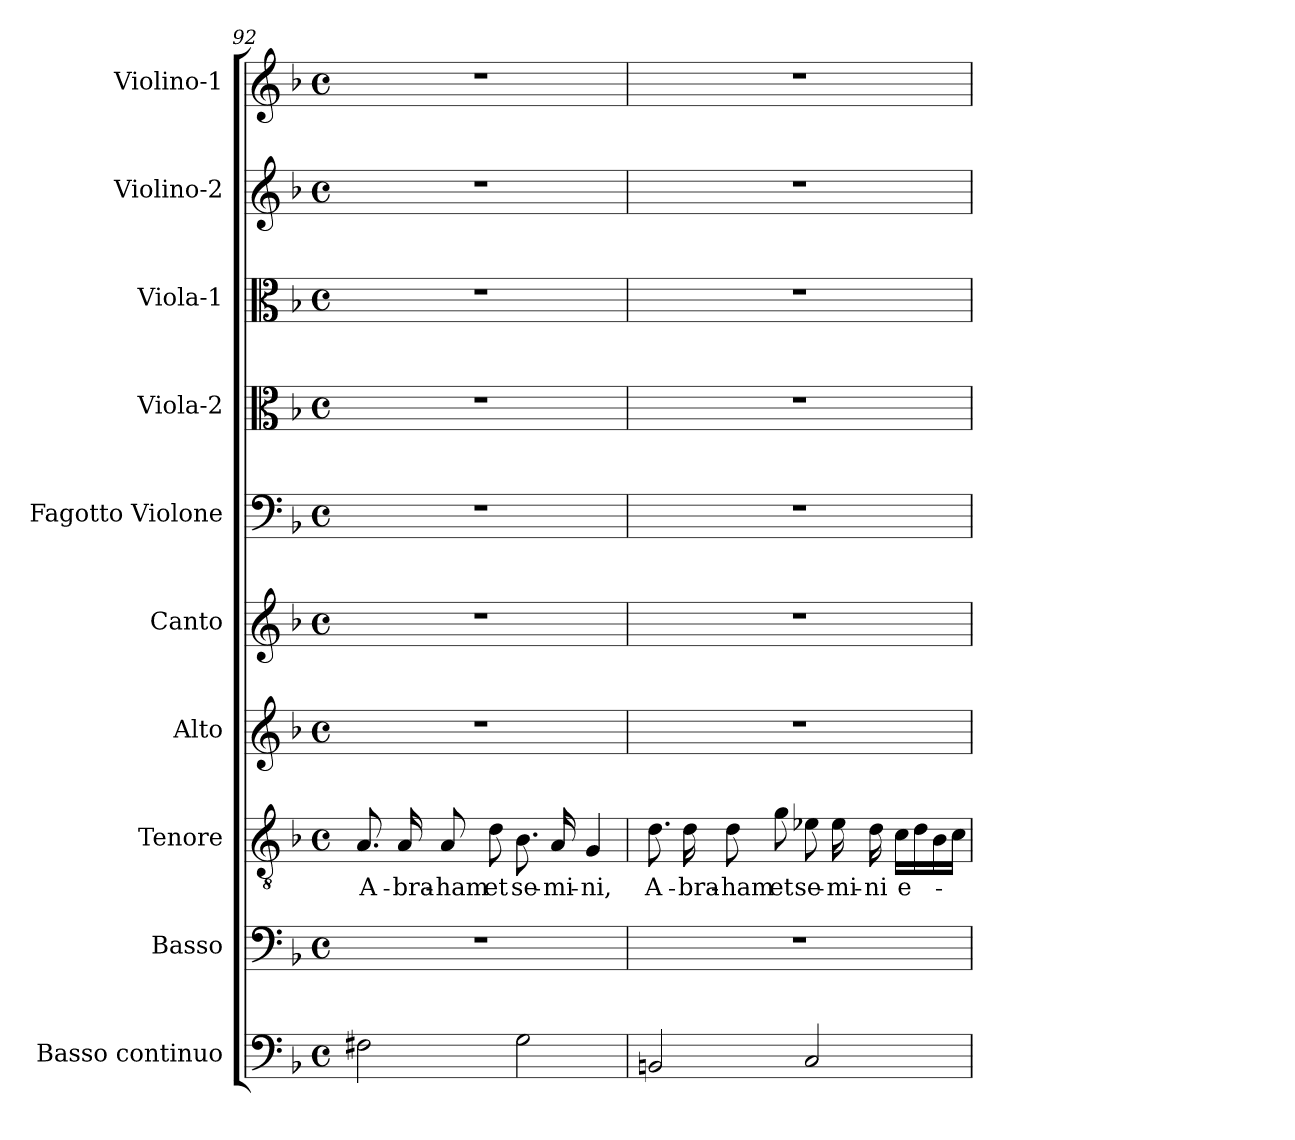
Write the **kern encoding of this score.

**kern	**kern	**kern	**text	**kern	**kern	**kern	**kern	**kern	**kern	**kern
*part10	*part9	*part8	*part8	*part7	*part6	*part5	*part4	*part3	*part2	*part1
*staff10	*staff9	*staff8	*staff8	*staff7	*staff6	*staff5	*staff4	*staff3	*staff2	*staff1
*I"Basso continuo	*I"Basso	*I"Tenore	*	*I"Alto	*I"Canto	*I"Fagotto Violone	*I"Viola-2	*I"Viola-1	*I"Violino-2	*I"Violino-1
*clefF4	*clefF4	*clefGv2	*	*clefG2	*clefG2	*clefF4	*clefC3	*clefC3	*clefG2	*clefG2
*k[b-]	*k[b-]	*k[b-]	*	*k[b-]	*k[b-]	*k[b-]	*k[b-]	*k[b-]	*k[b-]	*k[b-]
*F:	*F:	*F:	*	*F:	*F:	*F:	*F:	*F:	*F:	*F:
*M4/4	*M4/4	*M4/4	*	*M4/4	*M4/4	*M4/4	*M4/4	*M4/4	*M4/4	*M4/4
*met(c)	*met(c)	*met(c)	*	*met(c)	*met(c)	*met(c)	*met(c)	*met(c)	*met(c)	*met(c)
=92	=92	=92	=92	=92	=92	=92	=92	=92	=92	=92
!	!	!	!LO:LY:b	!	!	!	!	!	!	!
2F#X\	1r	8.A/	A-	1r	1r	1r	1r	1r	1r	1r
!	!	!	!LO:LY:b	!	!	!	!	!	!	!
.	.	16A/	-bra-	.	.	.	.	.	.	.
!	!	!	!LO:LY:b	!	!	!	!	!	!	!
.	.	8A/	-ham	.	.	.	.	.	.	.
!	!	!	!LO:LY:b	!	!	!	!	!	!	!
.	.	8d\	et	.	.	.	.	.	.	.
!	!	!	!LO:LY:b	!	!	!	!	!	!	!
2G\	.	8.B-\	se-	.	.	.	.	.	.	.
!	!	!	!LO:LY:b	!	!	!	!	!	!	!
.	.	16A/	-mi-	.	.	.	.	.	.	.
!	!	!	!LO:LY:b	!	!	!	!	!	!	!
.	.	4G/	-ni,	.	.	.	.	.	.	.
=93	=93	=93	=93	=93	=93	=93	=93	=93	=93	=93
!	!	!	!LO:LY:b	!	!	!	!	!	!	!
2BBn/	1r	8.d\	A-	1r	1r	1r	1r	1r	1r	1r
!	!	!	!LO:LY:b	!	!	!	!	!	!	!
.	.	16d\	-bra-	.	.	.	.	.	.	.
!	!	!	!LO:LY:b	!	!	!	!	!	!	!
.	.	8d\	-ham	.	.	.	.	.	.	.
!	!	!	!LO:LY:b	!	!	!	!	!	!	!
.	.	8g\	et	.	.	.	.	.	.	.
!	!	!	!LO:LY:b	!	!	!	!	!	!	!
2C/	.	8e-X\	se-	.	.	.	.	.	.	.
!	!	!	!LO:LY:b	!	!	!	!	!	!	!
.	.	16e-\	-mi-	.	.	.	.	.	.	.
!	!	!	!LO:LY:b	!	!	!	!	!	!	!
.	.	16d\	-ni	.	.	.	.	.	.	.
!	!	!	!LO:LY:b	!	!	!	!	!	!	!
.	.	16c\LL	e-	.	.	.	.	.	.	.
.	.	16d\	.	.	.	.	.	.	.	.
.	.	16B-\	.	.	.	.	.	.	.	.
.	.	16c\JJ	.	.	.	.	.	.	.	.
=	=	=	=	=	=	=	=	=	=	=
*-	*-	*-	*-	*-	*-	*-	*-	*-	*-	*-
